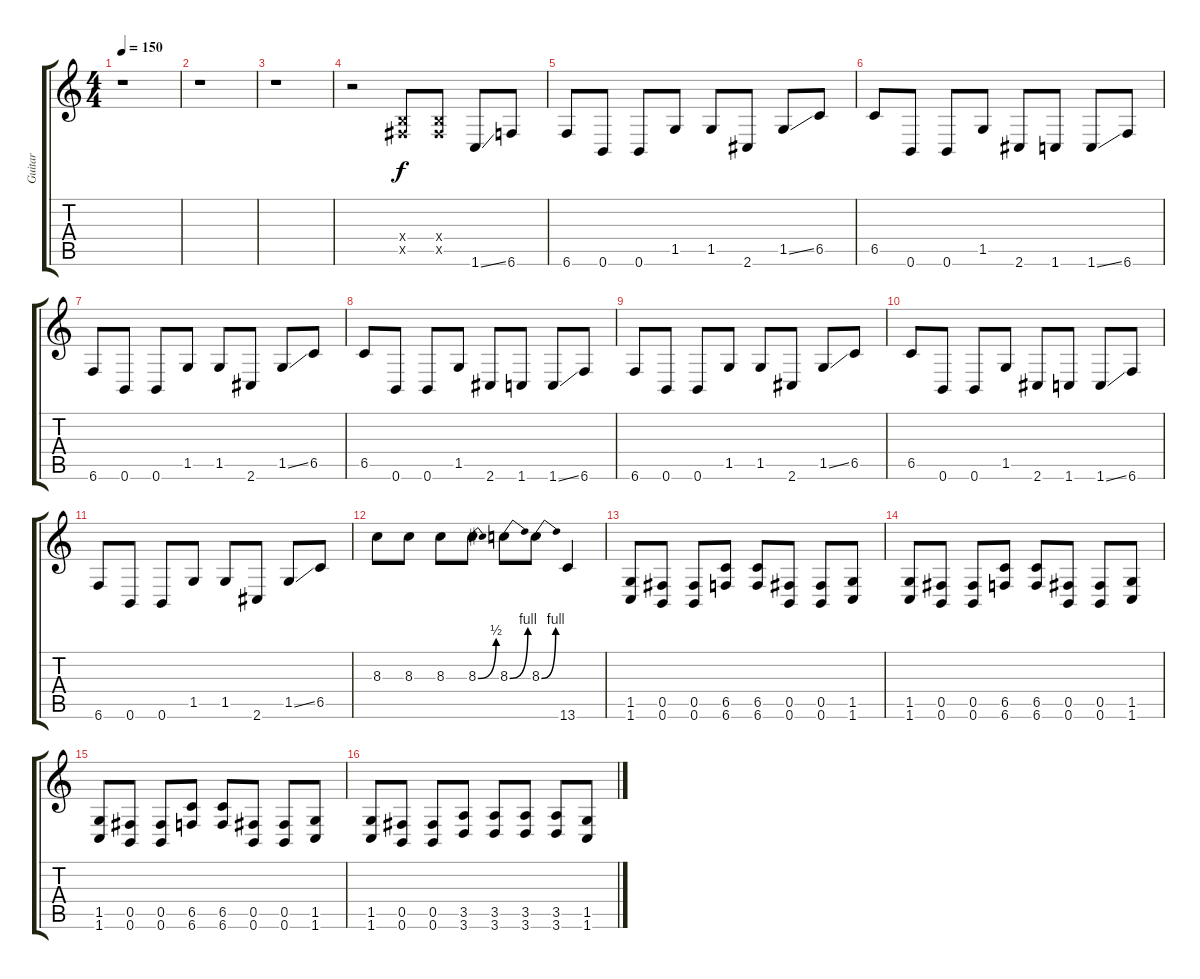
\track ("Guitar" "Guitar") {instrument distortionguitar}
\staff {score tabs}
\tuning (Db4 Ab3 E3 B2 Gb2 B1) {hide}
\ts (4 4)
\tempo 150
\clef g2
\ks c
r.1{dy f instrument distortionguitar} |
r.1 |
r.1 |
r.2 (0.4{x} 0.5{x}).8 (0.4{x} 0.5{x}).8 1.6{ss}.8 6.6.8 |
6.6.8 0.6.8 0.6.8 1.5.8 1.5.8 2.6.8 1.5{ss}.8 6.5.8 |
6.5.8 0.6.8 0.6.8 1.5.8 2.6.8 1.6.8 1.6{ss}.8 6.6.8 |
6.6.8 0.6.8 0.6.8 1.5.8 1.5.8 2.6.8 1.5{ss}.8 6.5.8 |
6.5.8 0.6.8 0.6.8 1.5.8 2.6.8 1.6.8 1.6{ss}.8 6.6.8 |
6.6.8 0.6.8 0.6.8 1.5.8 1.5.8 2.6.8 1.5{ss}.8 6.5.8 |
6.5.8 0.6.8 0.6.8 1.5.8 2.6.8 1.6.8 1.6{ss}.8 6.6.8 |
6.6.8 0.6.8 0.6.8 1.5.8 1.5.8 2.6.8 1.5{ss}.8 6.5.8 |
8.3.8 8.3.8 8.3.8 8.3{be (bend 0 0 60 2)}.8 8.3{be (bend 0 0 60 4)}.8 8.3{be (bend 0 0 60 4)}.8 13.6.4 |
(1.5 1.6).8 (0.5 0.6).8 (0.5 0.6).8 (6.5 6.6).8 (6.5 6.6).8 (0.5 0.6).8 (0.5 0.6).8 (1.5 1.6).8 |
(1.5 1.6).8 (0.5 0.6).8 (0.5 0.6).8 (6.5 6.6).8 (6.5 6.6).8 (0.5 0.6).8 (0.5 0.6).8 (1.5 1.6).8 |
(1.5 1.6).8 (0.5 0.6).8 (0.5 0.6).8 (6.5 6.6).8 (6.5 6.6).8 (0.5 0.6).8 (0.5 0.6).8 (1.5 1.6).8 |
(1.5 1.6).8 (0.5 0.6).8 (0.5 0.6).8 (3.5 3.6).8 (3.5 3.6).8 (3.5 3.6).8 (3.5 3.6).8 (1.5 1.6).8
